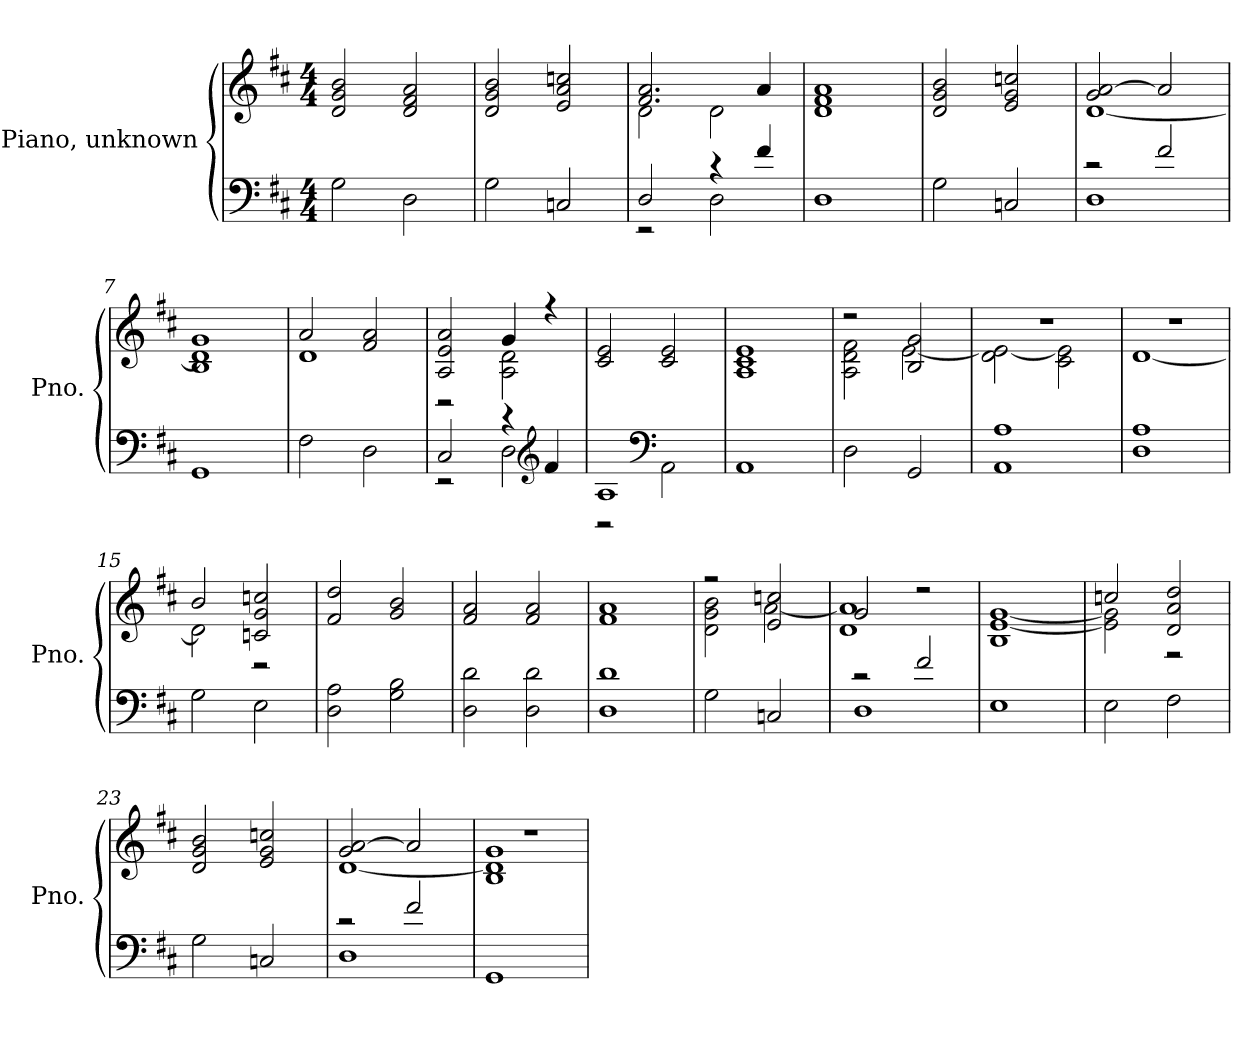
**kern	**kern
*part1	*part1
*staff2	*staff1
*I"Piano, unknown	*
*I'Pno.	*
*clefF4	*clefG2
*k[f#c#]	*k[f#c#]
*M4/4	*M4/4
*MM120	*MM120
=1	=1
2G\	2d/ 2g/ 2b/
2D\	2d/ 2f#/ 2a/
=2	=2
2G\	2d/ 2g/ 2b/
2Cn/	2e/ 2a/ 2ccn/
=3	=3
*^	*^
2D/	2r	2.f#/ 2.a/	2d\
4r	2D\	.	2d\
4f#/	.	4a/	.
*v	*v	*	*
*	*v	*v
=4	=4
1D	1d 1f# 1a
=5	=5
2G\	2d/ 2g/ 2b/
2Cn/	2e/ 2g/ 2ccn/
=6	=6
*^	*^
2r	1D	2g/ [2a/	[1d
2f#/	.	2a/]	.
*v	*v	*	*
=7	=7	=7
1GG	1B 1g	1d]
=8	=8	=8
2F#\	2a/	1d
2D\	2f#/ 2a/	.
=9	=9	=9
*^	*	*
2C#/	2r	2A/ 2e/ 2a/	2r
4r	2D\	4g/	2A\ 2d\
*clefG2	*	*	*
4f#/	.	4r	.
*	*	*v	*v
=10	=10	=10
1A	2r	2c#/ 2e/
*clefF4	*	*
.	2AA\	2c#/ 2e/
*v	*v	*
=11	=11
1AA	1A 1c# 1e
!!LO:LB:g=z
=12	=12
*	*^
2D\	2r	2A\ 2d\ 2f#\
2GG/	2B/ 2g/	[2e\
=13	=13	=13
1AA 1A	1r	2d\ 2e\_
.	.	2c#\ 2e\]
=14	=14	=14
1D 1A	1r	[1d
=15	=15	=15
2G\	2b/	2d\]
2E\	2cn/ 2g/ 2ccn/	2r
*	*v	*v
=16	=16
2D\ 2A\	2f#/ 2dd/
2G\ 2B\	2g/ 2b/
=17	=17
2D\ 2d\	2f#/ 2a/
2D\ 2d\	2f#/ 2a/
=18	=18
1D 1d	1f# 1a
=19	=19
*	*^
2G\	2r	2d\ 2g\ 2b\
2Cn/	2e/ 2ccn/	[2a\
=20	=20	=20
*^	*	*
2r	1D	2g/	1d 1a]
2f#/	.	2r	.
*v	*v	*	*
=21	=21	=21
1E	1B	[1e [1g
=22	=22	=22
2E\	2ccn/	2e\] 2g\]
2F#\	2d/ 2a/ 2dd/	2r
*	*v	*v
=23	=23
2G\	2d/ 2g/ 2b/
2Cn/	2e/ 2g/ 2ccn/
!!LO:LB:g=z
=24	=24
*^	*^
2r	1D	2g/ [2a/	[1d
2f#/	.	2a/]	.
*v	*v	*	*
=25	=25	=25
1GG	1r	1B 1d] 1g
*	*v	*v
=	=
*-	*-
